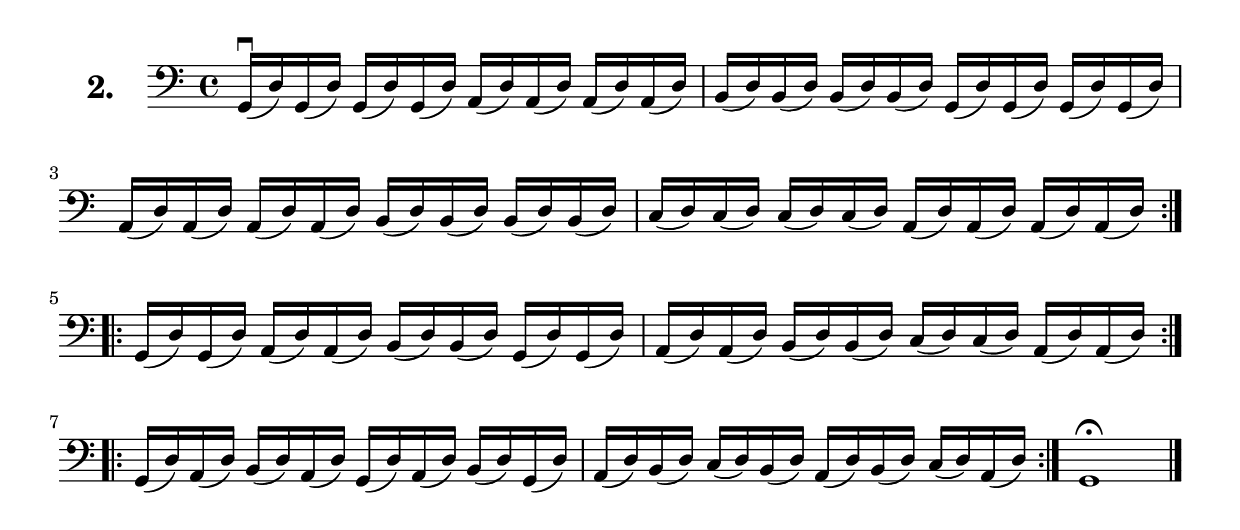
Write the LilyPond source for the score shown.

\version "2.18.2"

\score {
  \new StaffGroup = "" \with {
        instrumentName = \markup { \bold \huge { \larger "2." }}
      }
  <<
    \new Staff = "celloI" 
    \relative c {
      \clef bass
      \key c \major
      \time 4/4

      \repeat volta 2 {
        g16\downbow( d') g,( d') g,( d') g,( d') a( d) a( d) a( d) a( d) | %01
        b( d) b( d) b( d) b( d) g,( d') g,( d') g,( d') g,( d')          | %02
        a( d) a( d) a( d) a( d) b( d) b( d) b( d) b( d)                  | %03
        c( d) c( d) c( d) c( d) a( d) a( d) a( d) a( d)                  | %04
      }
      \repeat volta 2 { 
        g,( d') g,( d') a( d) a( d) b( d) b( d) g,( d') g,( d')          | %05
        a( d) a( d) b( d) b( d) c( d) c( d) a( d) a( d)                  | %06
      }
      \repeat volta 2 { 
        g,( d') a( d) b( d) a( d) g,( d') a( d) b( d) g,( d')            | %07 
        a( d) b( d) c( d) b( d) a( d) b( d) c( d) a( d)                  | %08
      }
      g,1\fermata \bar "|."                                                %09
    }
  >>
  \layout {}
  \header {
    composer = "Sebastian Lee"
  }
}
